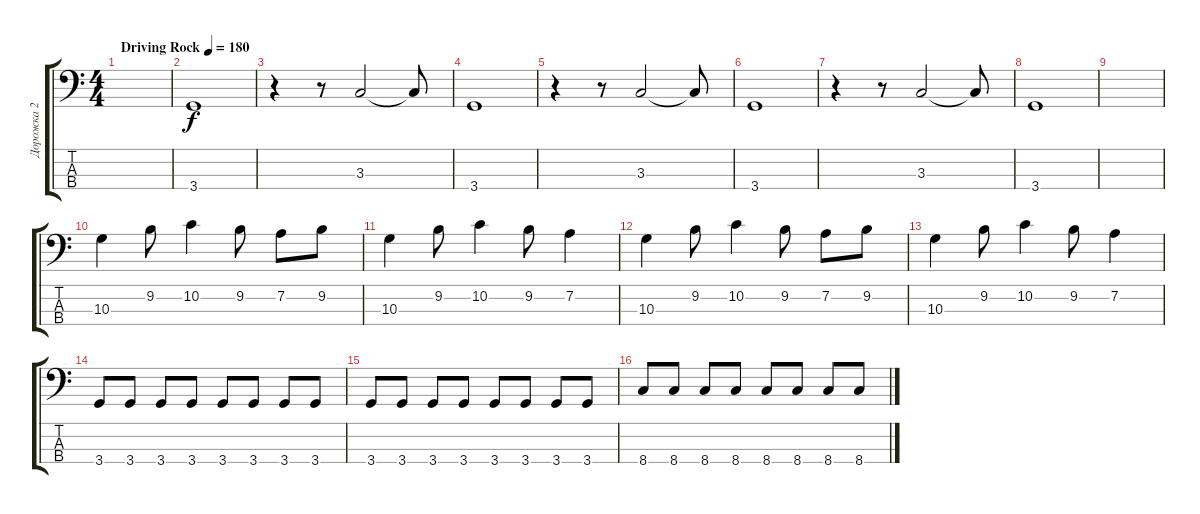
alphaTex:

\track ("Дорожка 2" "Дорожка 2") {instrument electricbassfinger}
\staff {score tabs}
\tuning (G2 D2 A1 E1) {hide}
\ts (4 4)
\tempo (180 "Driving Rock")
\clef f4
\ks c
|
3.4.1 |
r.4 r.8 3.3.2 3.3{t}.8 |
3.4.1 |
r.4 r.8 3.3.2 3.3{t}.8 |
3.4.1 |
r.4 r.8 3.3.2 3.3{t}.8 |
3.4.1 |
|
10.3.4 9.2.8 10.2.4 9.2.8 7.2.8 9.2.8 |
10.3.4 9.2.8 10.2.4 9.2.8 7.2.4 |
10.3.4 9.2.8 10.2.4 9.2.8 7.2.8 9.2.8 |
10.3.4 9.2.8 10.2.4 9.2.8 7.2.4 |
3.4.8 3.4.8 3.4.8 3.4.8 3.4.8 3.4.8 3.4.8 3.4.8 |
3.4.8 3.4.8 3.4.8 3.4.8 3.4.8 3.4.8 3.4.8 3.4.8 |
8.4.8 8.4.8 8.4.8 8.4.8 8.4.8 8.4.8 8.4.8 8.4.8
